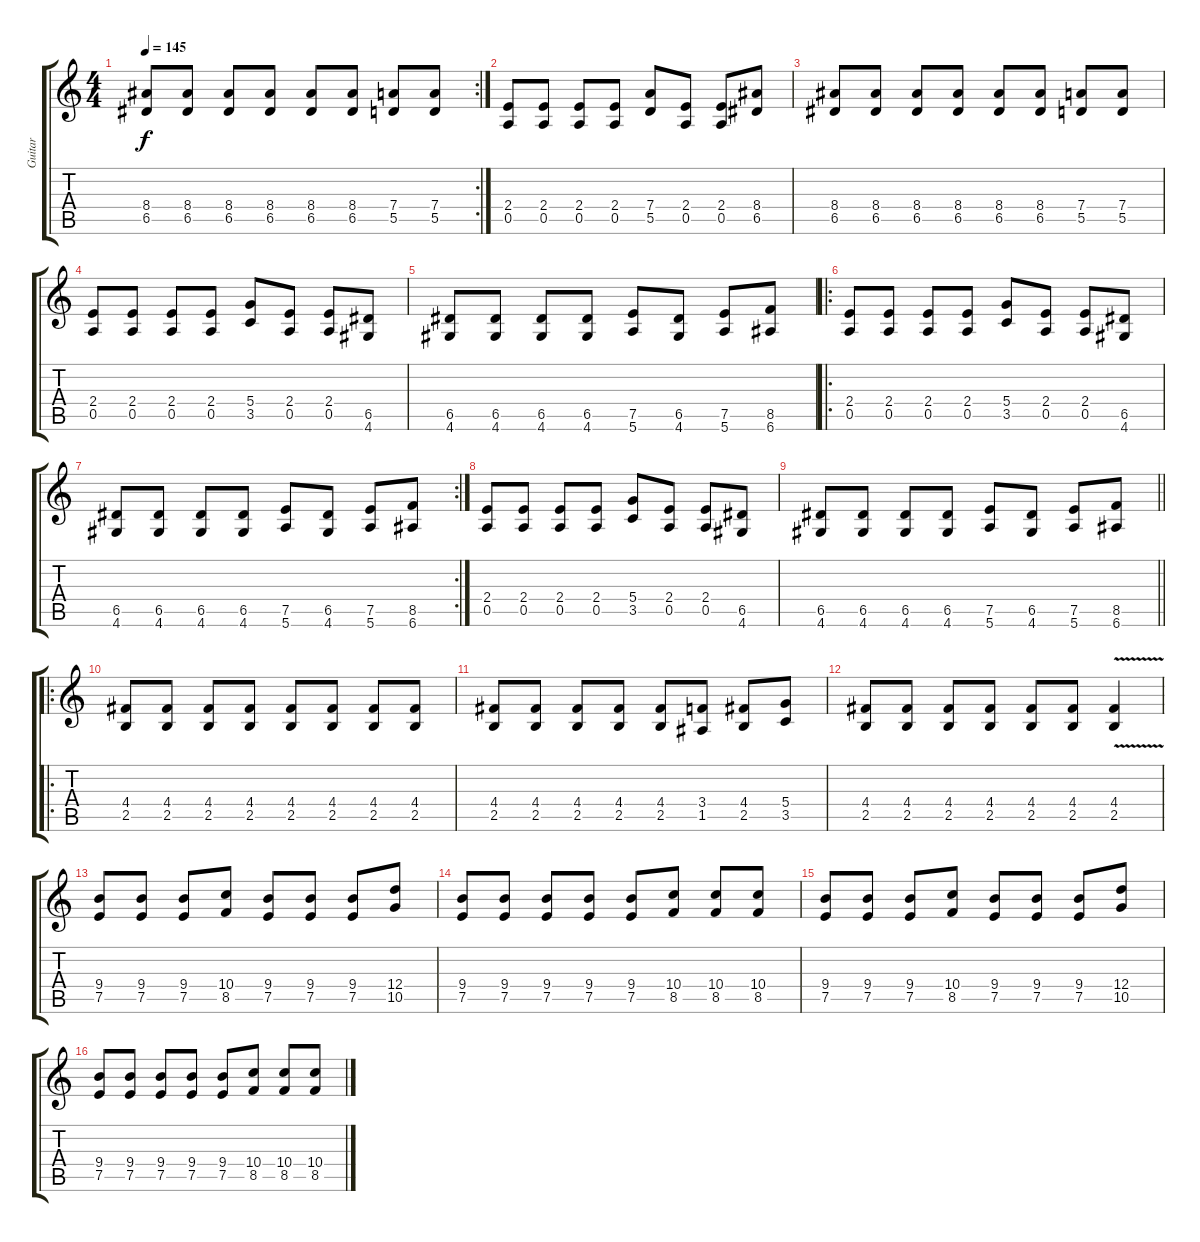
\track ("Guitar" "Guitar") {instrument distortionguitar}
\staff {score tabs}
\tuning (E4 B3 G3 D3 A2 E2) {hide}
\rc 2
\ts (4 4)
\tempo 145
\clef g2
\ks c
(8.4 6.5).8{dy f} (8.4 6.5).8 (8.4 6.5).8 (8.4 6.5).8 (8.4 6.5).8 (8.4 6.5).8 (7.4 5.5).8 (7.4 5.5).8 |
(2.4 0.5).8 (2.4 0.5).8 (2.4 0.5).8 (2.4 0.5).8 (7.4 5.5).8 (2.4 0.5).8 (2.4 0.5).8 (8.4 6.5).8 |
(8.4 6.5).8 (8.4 6.5).8 (8.4 6.5).8 (8.4 6.5).8 (8.4 6.5).8 (8.4 6.5).8 (7.4 5.5).8 (7.4 5.5).8 |
(2.4 0.5).8 (2.4 0.5).8 (2.4 0.5).8 (2.4 0.5).8 (5.4 3.5).8 (2.4 0.5).8 (2.4 0.5).8 (6.5 4.6).8 |
(6.5 4.6).8 (6.5 4.6).8 (6.5 4.6).8 (6.5 4.6).8 (7.5 5.6).8 (6.5 4.6).8 (7.5 5.6).8 (8.5 6.6).8 |
\ro
(2.4 0.5).8 (2.4 0.5).8 (2.4 0.5).8 (2.4 0.5).8 (5.4 3.5).8 (2.4 0.5).8 (2.4 0.5).8 (6.5 4.6).8 |
\rc 2
(6.5 4.6).8 (6.5 4.6).8 (6.5 4.6).8 (6.5 4.6).8 (7.5 5.6).8 (6.5 4.6).8 (7.5 5.6).8 (8.5 6.6).8 |
(2.4 0.5).8 (2.4 0.5).8 (2.4 0.5).8 (2.4 0.5).8 (5.4 3.5).8 (2.4 0.5).8 (2.4 0.5).8 (6.5 4.6).8 |
\barLineRight lightlight
(6.5 4.6).8 (6.5 4.6).8 (6.5 4.6).8 (6.5 4.6).8 (7.5 5.6).8 (6.5 4.6).8 (7.5 5.6).8 (8.5 6.6).8 |
\ro
\section ("" "")
(4.4 2.5).8 (4.4 2.5).8 (4.4 2.5).8 (4.4 2.5).8 (4.4 2.5).8 (4.4 2.5).8 (4.4 2.5).8 (4.4 2.5).8 |
(4.4 2.5).8 (4.4 2.5).8 (4.4 2.5).8 (4.4 2.5).8 (4.4 2.5).8 (3.4 1.5).8 (4.4 2.5).8 (5.4 3.5).8 |
(4.4 2.5).8 (4.4 2.5).8 (4.4 2.5).8 (4.4 2.5).8 (4.4 2.5).8 (4.4 2.5).8 (4.4 2.5{v}).4 |
(9.4 7.5).8 (9.4 7.5).8 (9.4 7.5).8 (10.4 8.5).8 (9.4 7.5).8 (9.4 7.5).8 (9.4 7.5).8 (12.4 10.5).8 |
(9.4 7.5).8 (9.4 7.5).8 (9.4 7.5).8 (9.4 7.5).8 (9.4 7.5).8 (10.4 8.5).8 (10.4 8.5).8 (10.4 8.5).8 |
(9.4 7.5).8 (9.4 7.5).8 (9.4 7.5).8 (10.4 8.5).8 (9.4 7.5).8 (9.4 7.5).8 (9.4 7.5).8 (12.4 10.5).8 |
(9.4 7.5).8 (9.4 7.5).8 (9.4 7.5).8 (9.4 7.5).8 (9.4 7.5).8 (10.4 8.5).8 (10.4 8.5).8 (10.4 8.5).8
